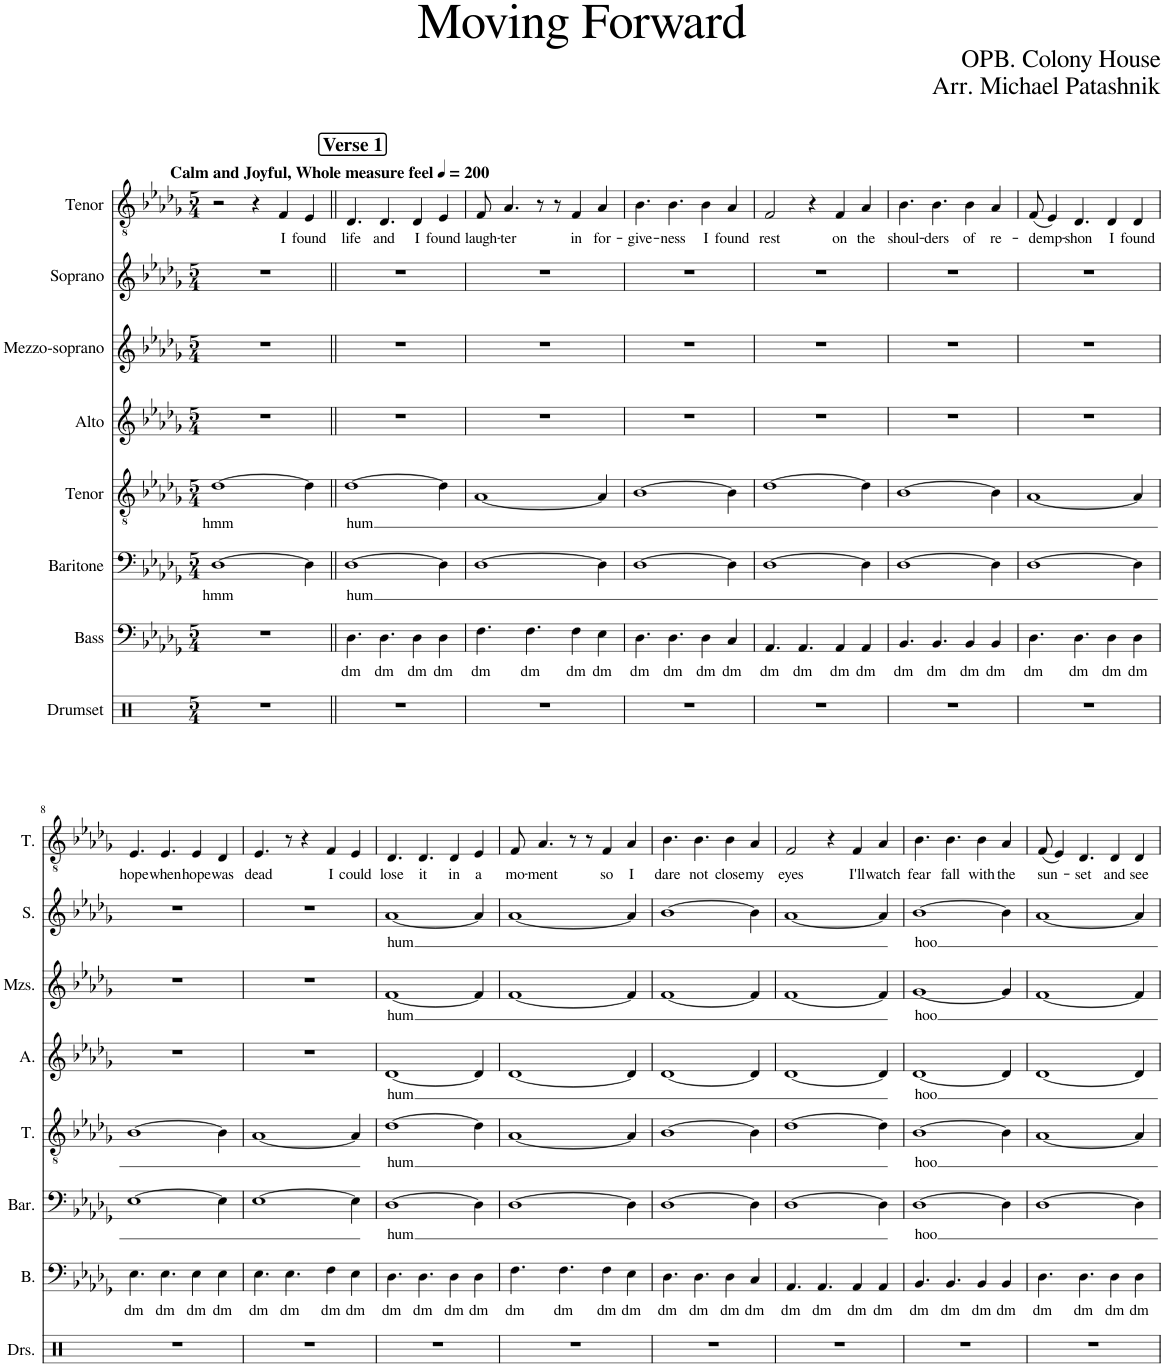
**kern	**kern	**text	**kern	**text	**kern	**text	**kern	**text	**kern	**text	**kern	**text	**kern	**text
*part8	*part7	*part7	*part6	*part6	*part5	*part5	*part4	*part4	*part3	*part3	*part2	*part2	*part1	*part1
*staff8	*staff7	*staff7	*staff6	*staff6	*staff5	*staff5	*staff4	*staff4	*staff3	*staff3	*staff2	*staff2	*staff1	*staff1
*I"Drumset	*I"Bass	*	*I"Baritone	*	*I"Tenor	*	*I"Alto	*	*I"Mezzo-soprano	*	*I"Soprano	*	*I"Tenor	*
*I'Drs.	*I'B.	*	*I'Bar.	*	*I'T.	*	*I'A.	*	*I'Mzs.	*	*I'S.	*	*I'T.	*
*clefX	*clefF4	*	*clefF4	*	*clefGv2	*	*clefG2	*	*clefG2	*	*clefG2	*	*clefGv2	*
*k[]	*k[b-e-a-d-g-]	*	*k[b-e-a-d-g-]	*	*k[b-e-a-d-g-]	*	*k[b-e-a-d-g-]	*	*k[b-e-a-d-g-]	*	*k[b-e-a-d-g-]	*	*k[b-e-a-d-g-]	*
*M5/4	*M5/4	*	*M5/4	*	*M5/4	*	*M5/4	*	*M5/4	*	*M5/4	*	*M5/4	*
*MM200	*MM200	*	*MM200	*	*MM200	*	*MM200	*	*MM200	*	*MM200	*	*MM200	*
=1	=1	=1	=1	=1	=1	=1	=1	=1	=1	=1	=1	=1	=1	=1
!	!	!	!	!	!	!	!	!	!	!	!	!	!LO:TX:a:B:t=Calm and Joyful, Whole measure feel	!
!	!	!	!	!LO:LY:b	!	!LO:LY:b	!	!	!	!	!	!	!	!
4%5r	4%5r	.	[1D-	hmm	[1d-	hmm	4%5r	.	4%5r	.	4%5r	.	2r	.
.	.	.	.	.	.	.	.	.	.	.	.	.	4r	.
!	!	!	!	!	!	!	!	!	!	!	!	!	!	!LO:LY:b
.	.	.	.	.	.	.	.	.	.	.	.	.	4F/	I
!	!	!	!	!	!	!	!	!	!	!	!	!	!	!LO:LY:b
.	.	.	4D-\]	.	4d-\]	.	.	.	.	.	.	.	4E-/	found
!!LO:REH:place=s1:a:B:cj:fs=14:t=Verse 1
=2||	=2||	=2||	=2||	=2||	=2||	=2||	=2||	=2||	=2||	=2||	=2||	=2||	=2||	=2||
!	!	!LO:LY:b	!	!LO:LY:b	!	!LO:LY:b	!	!	!	!	!	!	!	!LO:LY:b
4%5r	4.D-\	dm	[1D-	hum	[1d-	hum	4%5r	.	4%5r	.	4%5r	.	4.D-/	life
!	!	!LO:LY:b	!	!	!	!	!	!	!	!	!	!	!	!LO:LY:b
.	4.D-\	dm	.	.	.	.	.	.	.	.	.	.	4.D-/	and
!	!	!LO:LY:b	!	!	!	!	!	!	!	!	!	!	!	!LO:LY:b
.	4D-\	dm	.	.	.	.	.	.	.	.	.	.	4D-/	I
!	!	!LO:LY:b	!	!	!	!	!	!	!	!	!	!	!	!LO:LY:b
.	4D-\	dm	4D-\]	.	4d-\]	.	.	.	.	.	.	.	4E-/	found
=3	=3	=3	=3	=3	=3	=3	=3	=3	=3	=3	=3	=3	=3	=3
!	!	!LO:LY:b	!	!	!	!	!	!	!	!	!	!	!	!LO:LY:b
4%5r	4.F\	dm	[1D-	.	[1A-	.	4%5r	.	4%5r	.	4%5r	.	8F/	laugh-
!	!	!	!	!	!	!	!	!	!	!	!	!	!	!LO:LY:b
.	.	.	.	.	.	.	.	.	.	.	.	.	4.A-/	-ter
!	!	!LO:LY:b	!	!	!	!	!	!	!	!	!	!	!	!
.	4.F\	dm	.	.	.	.	.	.	.	.	.	.	.	.
.	.	.	.	.	.	.	.	.	.	.	.	.	8r	.
.	.	.	.	.	.	.	.	.	.	.	.	.	8r	.
!	!	!LO:LY:b	!	!	!	!	!	!	!	!	!	!	!	!LO:LY:b
.	4F\	dm	.	.	.	.	.	.	.	.	.	.	4F/	in
!	!	!LO:LY:b	!	!	!	!	!	!	!	!	!	!	!	!LO:LY:b
.	4E-\	dm	4D-\]	.	4A-/]	.	.	.	.	.	.	.	4A-/	for-
=4	=4	=4	=4	=4	=4	=4	=4	=4	=4	=4	=4	=4	=4	=4
!	!	!LO:LY:b	!	!	!	!	!	!	!	!	!	!	!	!LO:LY:b
4%5r	4.D-\	dm	[1D-	.	[1B-	.	4%5r	.	4%5r	.	4%5r	.	4.B-\	-give-
!	!	!LO:LY:b	!	!	!	!	!	!	!	!	!	!	!	!LO:LY:b
.	4.D-\	dm	.	.	.	.	.	.	.	.	.	.	4.B-\	-ness
!	!	!LO:LY:b	!	!	!	!	!	!	!	!	!	!	!	!LO:LY:b
.	4D-\	dm	.	.	.	.	.	.	.	.	.	.	4B-\	I
!	!	!LO:LY:b	!	!	!	!	!	!	!	!	!	!	!	!LO:LY:b
.	4C/	dm	4D-\]	.	4B-\]	.	.	.	.	.	.	.	4A-/	found
=5	=5	=5	=5	=5	=5	=5	=5	=5	=5	=5	=5	=5	=5	=5
!	!	!LO:LY:b	!	!	!	!	!	!	!	!	!	!	!	!LO:LY:b
4%5r	4.AA-/	dm	[1D-	.	[1d-	.	4%5r	.	4%5r	.	4%5r	.	2F/	rest
!	!	!LO:LY:b	!	!	!	!	!	!	!	!	!	!	!	!
.	4.AA-/	dm	.	.	.	.	.	.	.	.	.	.	.	.
.	.	.	.	.	.	.	.	.	.	.	.	.	4r	.
!	!	!LO:LY:b	!	!	!	!	!	!	!	!	!	!	!	!LO:LY:b
.	4AA-/	dm	.	.	.	.	.	.	.	.	.	.	4F/	on
!	!	!LO:LY:b	!	!	!	!	!	!	!	!	!	!	!	!LO:LY:b
.	4AA-/	dm	4D-\]	.	4d-\]	.	.	.	.	.	.	.	4A-/	the
=6	=6	=6	=6	=6	=6	=6	=6	=6	=6	=6	=6	=6	=6	=6
!	!	!LO:LY:b	!	!	!	!	!	!	!	!	!	!	!	!LO:LY:b
4%5r	4.BB-/	dm	[1D-	.	[1B-	.	4%5r	.	4%5r	.	4%5r	.	4.B-\	shoul-
!	!	!LO:LY:b	!	!	!	!	!	!	!	!	!	!	!	!LO:LY:b
.	4.BB-/	dm	.	.	.	.	.	.	.	.	.	.	4.B-\	-ders
!	!	!LO:LY:b	!	!	!	!	!	!	!	!	!	!	!	!LO:LY:b
.	4BB-/	dm	.	.	.	.	.	.	.	.	.	.	4B-\	of
!	!	!LO:LY:b	!	!	!	!	!	!	!	!	!	!	!	!LO:LY:b
.	4BB-/	dm	4D-\]	.	4B-\]	.	.	.	.	.	.	.	4A-/	re-
=7	=7	=7	=7	=7	=7	=7	=7	=7	=7	=7	=7	=7	=7	=7
!	!	!LO:LY:b	!	!	!	!	!	!	!	!	!	!	!	!LO:LY:b
4%5r	4.D-\	dm	[1D-	.	[1A-	.	4%5r	.	4%5r	.	4%5r	.	(8F/	-demp-
.	.	.	.	.	.	.	.	.	.	.	.	.	4E-/)	.
!	!	!LO:LY:b	!	!	!	!	!	!	!	!	!	!	!	!LO:LY:b
.	4.D-\	dm	.	.	.	.	.	.	.	.	.	.	4.D-/	-shon
!	!	!LO:LY:b	!	!	!	!	!	!	!	!	!	!	!	!LO:LY:b
.	4D-\	dm	.	.	.	.	.	.	.	.	.	.	4D-/	I
!	!	!LO:LY:b	!	!	!	!	!	!	!	!	!	!	!	!LO:LY:b
.	4D-\	dm	4D-\]	.	4A-/]	.	.	.	.	.	.	.	4D-/	found
!!LO:LB:g=z
=8	=8	=8	=8	=8	=8	=8	=8	=8	=8	=8	=8	=8	=8	=8
!	!	!LO:LY:b	!	!	!	!	!	!	!	!	!	!	!	!LO:LY:b
4%5r	4.E-\	dm	[1E-	.	[1B-	.	4%5r	.	4%5r	.	4%5r	.	4.E-/	hope
!	!	!LO:LY:b	!	!	!	!	!	!	!	!	!	!	!	!LO:LY:b
.	4.E-\	dm	.	.	.	.	.	.	.	.	.	.	4.E-/	when
!	!	!LO:LY:b	!	!	!	!	!	!	!	!	!	!	!	!LO:LY:b
.	4E-\	dm	.	.	.	.	.	.	.	.	.	.	4E-/	hope
!	!	!LO:LY:b	!	!	!	!	!	!	!	!	!	!	!	!LO:LY:b
.	4E-\	dm	4E-\]	.	4B-\]	.	.	.	.	.	.	.	4D-/	was
=9	=9	=9	=9	=9	=9	=9	=9	=9	=9	=9	=9	=9	=9	=9
!	!	!LO:LY:b	!	!	!	!	!	!	!	!	!	!	!	!LO:LY:b
4%5r	4.E-\	dm	[1E-	.	[1A-	.	4%5r	.	4%5r	.	4%5r	.	4.E-/	dead
!	!	!LO:LY:b	!	!	!	!	!	!	!	!	!	!	!	!
.	4.E-\	dm	.	.	.	.	.	.	.	.	.	.	8r	.
.	.	.	.	.	.	.	.	.	.	.	.	.	4r	.
!	!	!LO:LY:b	!	!	!	!	!	!	!	!	!	!	!	!LO:LY:b
.	4F\	dm	.	.	.	.	.	.	.	.	.	.	4F/	I
!	!	!LO:LY:b	!	!	!	!	!	!	!	!	!	!	!	!LO:LY:b
.	4E-\	dm	4E-\]	.	4A-/]	.	.	.	.	.	.	.	4E-/	could
=10	=10	=10	=10	=10	=10	=10	=10	=10	=10	=10	=10	=10	=10	=10
!	!	!LO:LY:b	!	!LO:LY:b	!	!LO:LY:b	!	!LO:LY:b	!	!LO:LY:b	!	!LO:LY:b	!	!LO:LY:b
4%5r	4.D-\	dm	[1D-	hum	[1d-	hum	[1d-	hum	[1f	hum	[1a-	hum	4.D-/	lose
!	!	!LO:LY:b	!	!	!	!	!	!	!	!	!	!	!	!LO:LY:b
.	4.D-\	dm	.	.	.	.	.	.	.	.	.	.	4.D-/	it
!	!	!LO:LY:b	!	!	!	!	!	!	!	!	!	!	!	!LO:LY:b
.	4D-\	dm	.	.	.	.	.	.	.	.	.	.	4D-/	in
!	!	!LO:LY:b	!	!	!	!	!	!	!	!	!	!	!	!LO:LY:b
.	4D-\	dm	4D-\]	.	4d-\]	.	4d-/]	.	4f/]	.	4a-/]	.	4E-/	a
=11	=11	=11	=11	=11	=11	=11	=11	=11	=11	=11	=11	=11	=11	=11
!	!	!LO:LY:b	!	!	!	!	!	!	!	!	!	!	!	!LO:LY:b
4%5r	4.F\	dm	[1D-	.	[1A-	.	[1d-	.	[1f	.	[1a-	.	8F/	mo-
!	!	!	!	!	!	!	!	!	!	!	!	!	!	!LO:LY:b
.	.	.	.	.	.	.	.	.	.	.	.	.	4.A-/	-ment
!	!	!LO:LY:b	!	!	!	!	!	!	!	!	!	!	!	!
.	4.F\	dm	.	.	.	.	.	.	.	.	.	.	.	.
.	.	.	.	.	.	.	.	.	.	.	.	.	8r	.
.	.	.	.	.	.	.	.	.	.	.	.	.	8r	.
!	!	!LO:LY:b	!	!	!	!	!	!	!	!	!	!	!	!LO:LY:b
.	4F\	dm	.	.	.	.	.	.	.	.	.	.	4F/	so
!	!	!LO:LY:b	!	!	!	!	!	!	!	!	!	!	!	!LO:LY:b
.	4E-\	dm	4D-\]	.	4A-/]	.	4d-/]	.	4f/]	.	4a-/]	.	4A-/	I
=12	=12	=12	=12	=12	=12	=12	=12	=12	=12	=12	=12	=12	=12	=12
!	!	!LO:LY:b	!	!	!	!	!	!	!	!	!	!	!	!LO:LY:b
4%5r	4.D-\	dm	[1D-	.	[1B-	.	[1d-	.	[1f	.	[1b-	.	4.B-\	dare
!	!	!LO:LY:b	!	!	!	!	!	!	!	!	!	!	!	!LO:LY:b
.	4.D-\	dm	.	.	.	.	.	.	.	.	.	.	4.B-\	not
!	!	!LO:LY:b	!	!	!	!	!	!	!	!	!	!	!	!LO:LY:b
.	4D-\	dm	.	.	.	.	.	.	.	.	.	.	4B-\	close
!	!	!LO:LY:b	!	!	!	!	!	!	!	!	!	!	!	!LO:LY:b
.	4C/	dm	4D-\]	.	4B-\]	.	4d-/]	.	4f/]	.	4b-\]	.	4A-/	my
=13	=13	=13	=13	=13	=13	=13	=13	=13	=13	=13	=13	=13	=13	=13
!	!	!LO:LY:b	!	!	!	!	!	!	!	!	!	!	!	!LO:LY:b
4%5r	4.AA-/	dm	[1D-	.	[1d-	.	[1d-	.	[1f	.	[1a-	.	2F/	eyes
!	!	!LO:LY:b	!	!	!	!	!	!	!	!	!	!	!	!
.	4.AA-/	dm	.	.	.	.	.	.	.	.	.	.	.	.
.	.	.	.	.	.	.	.	.	.	.	.	.	4r	.
!	!	!LO:LY:b	!	!	!	!	!	!	!	!	!	!	!	!LO:LY:b
.	4AA-/	dm	.	.	.	.	.	.	.	.	.	.	4F/	I'll
!	!	!LO:LY:b	!	!	!	!	!	!	!	!	!	!	!	!LO:LY:b
.	4AA-/	dm	4D-\]	.	4d-\]	.	4d-/]	.	4f/]	.	4a-/]	.	4A-/	watch
=14	=14	=14	=14	=14	=14	=14	=14	=14	=14	=14	=14	=14	=14	=14
!	!	!LO:LY:b	!	!LO:LY:b	!	!LO:LY:b	!	!LO:LY:b	!	!LO:LY:b	!	!LO:LY:b	!	!LO:LY:b
4%5r	4.BB-/	dm	[1D-	hoo	[1B-	hoo	[1d-	hoo	[1g-	hoo	[1b-	hoo	4.B-\	fear
!	!	!LO:LY:b	!	!	!	!	!	!	!	!	!	!	!	!LO:LY:b
.	4.BB-/	dm	.	.	.	.	.	.	.	.	.	.	4.B-\	fall
!	!	!LO:LY:b	!	!	!	!	!	!	!	!	!	!	!	!LO:LY:b
.	4BB-/	dm	.	.	.	.	.	.	.	.	.	.	4B-\	with
!	!	!LO:LY:b	!	!	!	!	!	!	!	!	!	!	!	!LO:LY:b
.	4BB-/	dm	4D-\]	.	4B-\]	.	4d-/]	.	4g-/]	.	4b-\]	.	4A-/	the
=15	=15	=15	=15	=15	=15	=15	=15	=15	=15	=15	=15	=15	=15	=15
!	!	!LO:LY:b	!	!	!	!	!	!	!	!	!	!	!	!LO:LY:b
4%5r	4.D-\	dm	[1D-	.	[1A-	.	[1d-	.	[1f	.	[1a-	.	(8F/	sun-
.	.	.	.	.	.	.	.	.	.	.	.	.	4E-/)	.
!	!	!LO:LY:b	!	!	!	!	!	!	!	!	!	!	!	!LO:LY:b
.	4.D-\	dm	.	.	.	.	.	.	.	.	.	.	4.D-/	-set
!	!	!LO:LY:b	!	!	!	!	!	!	!	!	!	!	!	!LO:LY:b
.	4D-\	dm	.	.	.	.	.	.	.	.	.	.	4D-/	and
!	!	!LO:LY:b	!	!	!	!	!	!	!	!	!	!	!	!LO:LY:b
.	4D-\	dm	4D-\]	.	4A-/]	.	4d-/]	.	4f/]	.	4a-/]	.	4D-/	see
=	=	=	=	=	=	=	=	=	=	=	=	=	=	=
*-	*-	*-	*-	*-	*-	*-	*-	*-	*-	*-	*-	*-	*-	*-
